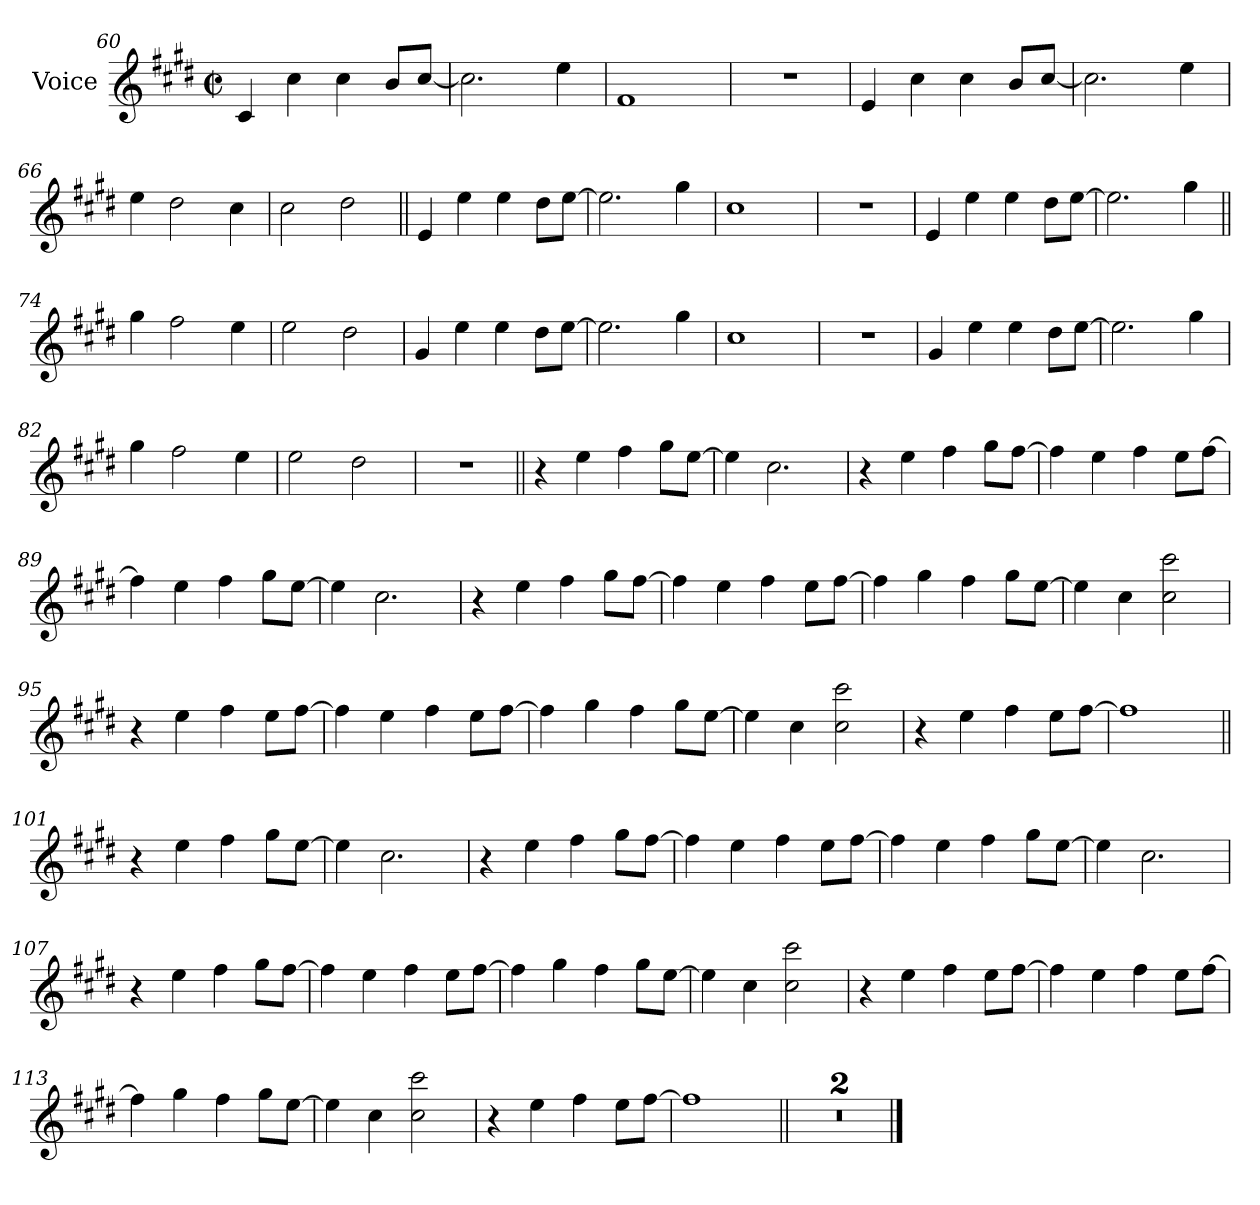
**kern
*part1
*staff1
*I"Voice
*I'Vc.
*clefG2
*ITrd1c2
*k[f#c#]
*M2/2
*met(c|)
=60
4B/
4b\
4b\
8a/L
[8b/J
=61
2.b\]
4dd\
=62
1e
=63
1r
=64
4d/
4b\
4b\
8a/L
[8b/J
=65
2.b\]
4dd\
=66
4dd\
2cc#\
4b\
=67
2b\
2cc#\
=68||
4d/
4dd\
4dd\
8cc#\L
[8dd\J
=69
2.dd\]
4ff#\
=70
1b
=71
1r
=72
4d/
4dd\
4dd\
8cc#\L
[8dd\J
=73
2.dd\]
4ff#\
=74||
4ff#\
2ee\
4dd\
=75
2dd\
2cc#\
=76
4f#/
4dd\
4dd\
8cc#\L
[8dd\J
=77
2.dd\]
4ff#\
=78
1b
=79
1r
=80
4f#/
4dd\
4dd\
8cc#\L
[8dd\J
=81
2.dd\]
4ff#\
=82
4ff#\
2ee\
4dd\
=83
2dd\
2cc#\
=84
1r
=85||
4r
4dd\
4ee\
8ff#\L
[8dd\J
=86
4dd\]
2.b\
=87
4r
4dd\
4ee\
8ff#\L
[8ee\J
=88
4ee\]
4dd\
4ee\
8dd\L
[8ee\J
=89
4ee\]
4dd\
4ee\
8ff#\L
[8dd\J
=90
4dd\]
2.b\
=91
4r
4dd\
4ee\
8ff#\L
[8ee\J
=92
4ee\]
4dd\
4ee\
8dd\L
[8ee\J
=93
4ee\]
4ff#\
4ee\
8ff#\L
[8dd\J
=94
4dd\]
4b\
2b\ 2bb\
=95
4r
4dd\
4ee\
8dd\L
[8ee\J
=96
4ee\]
4dd\
4ee\
8dd\L
[8ee\J
=97
4ee\]
4ff#\
4ee\
8ff#\L
[8dd\J
=98
4dd\]
4b\
2b\ 2bb\
=99
4r
4dd\
4ee\
8dd\L
[8ee\J
=100
1ee]
=101||
4r
4dd\
4ee\
8ff#\L
[8dd\J
=102
4dd\]
2.b\
=103
4r
4dd\
4ee\
8ff#\L
[8ee\J
=104
4ee\]
4dd\
4ee\
8dd\L
[8ee\J
=105
4ee\]
4dd\
4ee\
8ff#\L
[8dd\J
=106
4dd\]
2.b\
=107
4r
4dd\
4ee\
8ff#\L
[8ee\J
=108
4ee\]
4dd\
4ee\
8dd\L
[8ee\J
=109
4ee\]
4ff#\
4ee\
8ff#\L
[8dd\J
=110
4dd\]
4b\
2b\ 2bb\
=111
4r
4dd\
4ee\
8dd\L
[8ee\J
=112
4ee\]
4dd\
4ee\
8dd\L
[8ee\J
=113
4ee\]
4ff#\
4ee\
8ff#\L
[8dd\J
=114
4dd\]
4b\
2b\ 2bb\
=115
4r
4dd\
4ee\
8dd\L
[8ee\J
=116
1ee]
=117||
1r
=118
1r
==
*-
